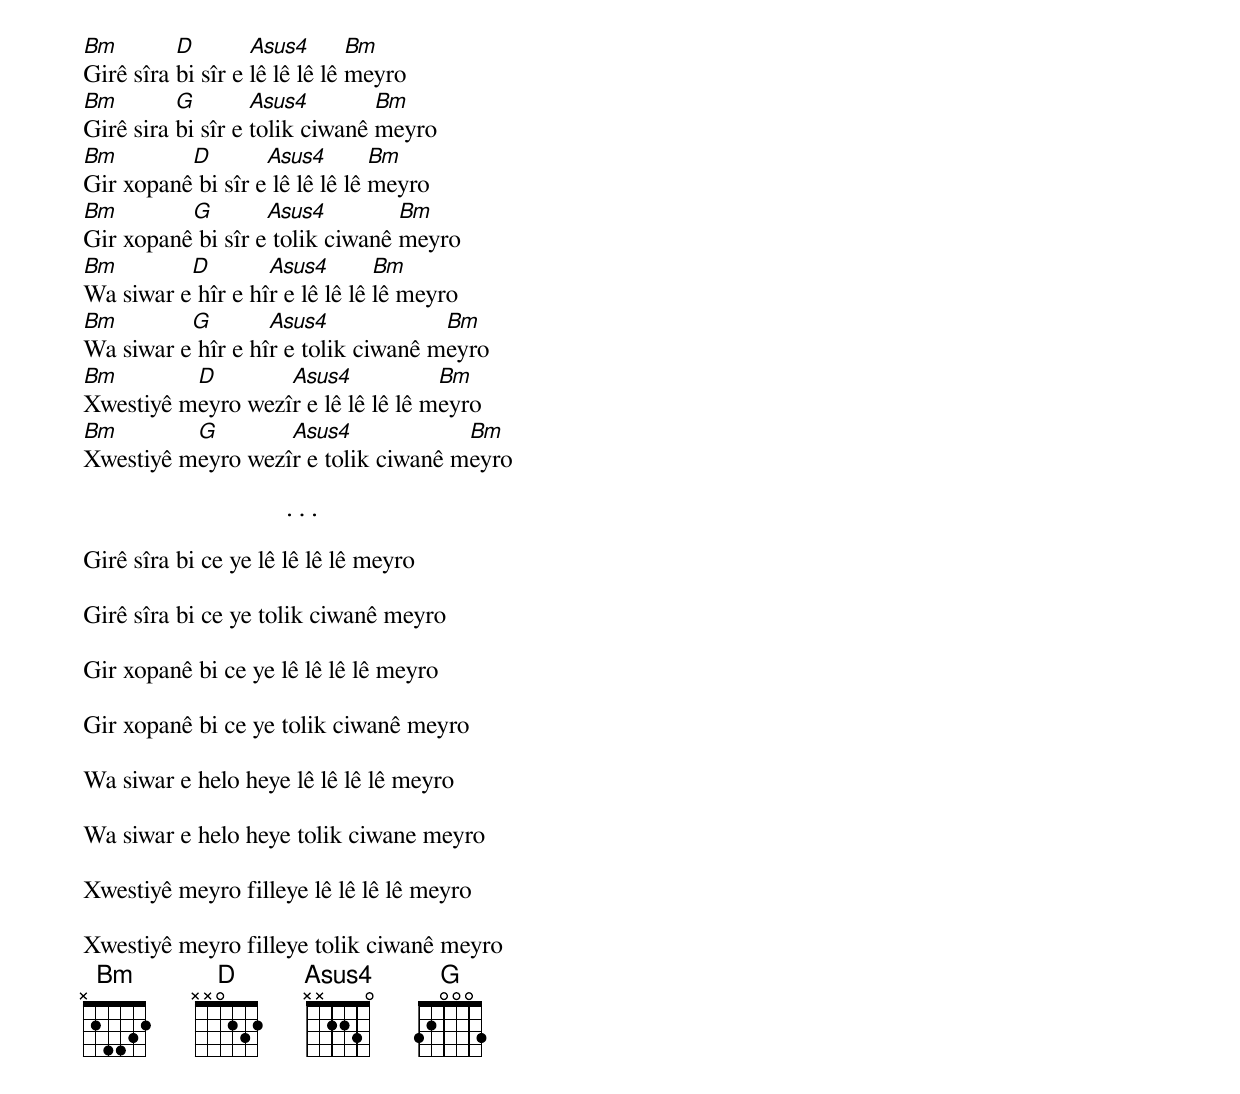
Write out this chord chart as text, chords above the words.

Bm        D        Asus4       Bm
Girê sîra bi sîr e lê lê lê lê meyro
Bm        G        Asus4        Bm
Girê sira bi sîr e tolik ciwanê meyro
Bm        D        Asus4        Bm
Gir xopanê bi sîr e lê lê lê lê meyro
Bm        G        Asus4         Bm
Gir xopanê bi sîr e tolik ciwanê meyro
Bm        D        Asus4        Bm
Wa siwar e hîr e hîr e lê lê lê lê meyro
Bm        G        Asus4             Bm
Wa siwar e hîr e hîr e tolik ciwanê meyro
Bm        D        Asus4            Bm
Xwestiyê meyro wezîr e lê lê lê lê meyro
Bm        G        Asus4             Bm
Xwestiyê meyro wezîr e tolik ciwanê meyro

                ...

Girê sîra bi ce ye lê lê lê lê meyro

Girê sîra bi ce ye tolik ciwanê meyro

Gir xopanê bi ce ye lê lê lê lê meyro

Gir xopanê bi ce ye tolik ciwanê meyro

Wa siwar e helo heye lê lê lê lê meyro

Wa siwar e helo heye tolik ciwane meyro

Xwestiyê meyro filleye lê lê lê lê meyro

Xwestiyê meyro filleye tolik ciwanê meyro
